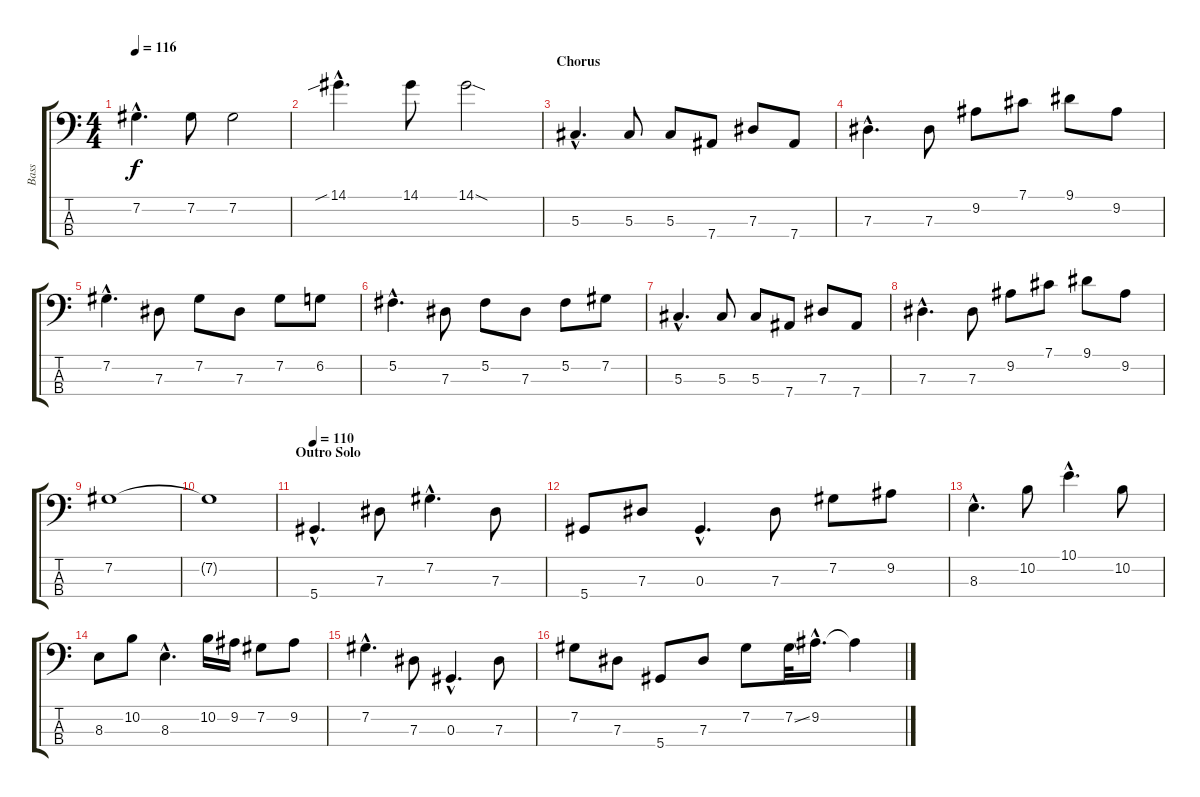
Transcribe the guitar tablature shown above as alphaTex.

\track ("Bass" "Bass") {instrument electricbassfinger}
\staff {score tabs}
\tuning (Gb2 Db2 Ab1 Eb1) {hide}
\ts (4 4)
\tempo 116
\clef f4
\ks c
7.2{hac}.4{d dy f} 7.2.8 7.2.2 |
14.1{sib hac}.4{d} 14.1.8 14.1{sod}.2 |
\section ("" "Chorus")
5.3{hac}.4{d} 5.3.8 5.3.8 7.4.8 7.3.8 7.4.8 |
7.3{hac}.4{d} 7.3.8 9.2.8 7.1.8 9.1.8 9.2.8 |
7.2{hac}.4{d} 7.3.8 7.2.8 7.3.8 7.2.8 6.2.8 |
5.2{hac}.4{d} 7.3.8 5.2.8 7.3.8 5.2.8 7.2.8 |
5.3{hac}.4{d} 5.3.8 5.3.8 7.4.8 7.3.8 7.4.8 |
7.3{hac}.4{d} 7.3.8 9.2.8 7.1.8 9.1.8 9.2.8 |
7.2.1 |
7.2{t}.1 |
\section ("" "Outro Solo")
\tempo 110
5.4{hac}.4{d} 7.3.8 7.2{hac}.4{d} 7.3.8 |
5.4.8 7.3.8 0.3{hac}.4{d} 7.3.8 7.2.8 9.2.8 |
8.3{hac}.4{d} 10.2.8 10.1{hac}.4{d} 10.2.8 |
8.3.8 10.2.8 8.3{hac}.4{d} 10.2.16 9.2.16 7.2.8 9.2.8 |
7.2{hac}.4{d} 7.3.8 0.3{hac}.4{d} 7.3.8 |
7.2.8 7.3.8 5.4.8 7.3.8 7.2.8 7.2{ss}.32 9.2{hac}.16{d} 9.2{t}.4
